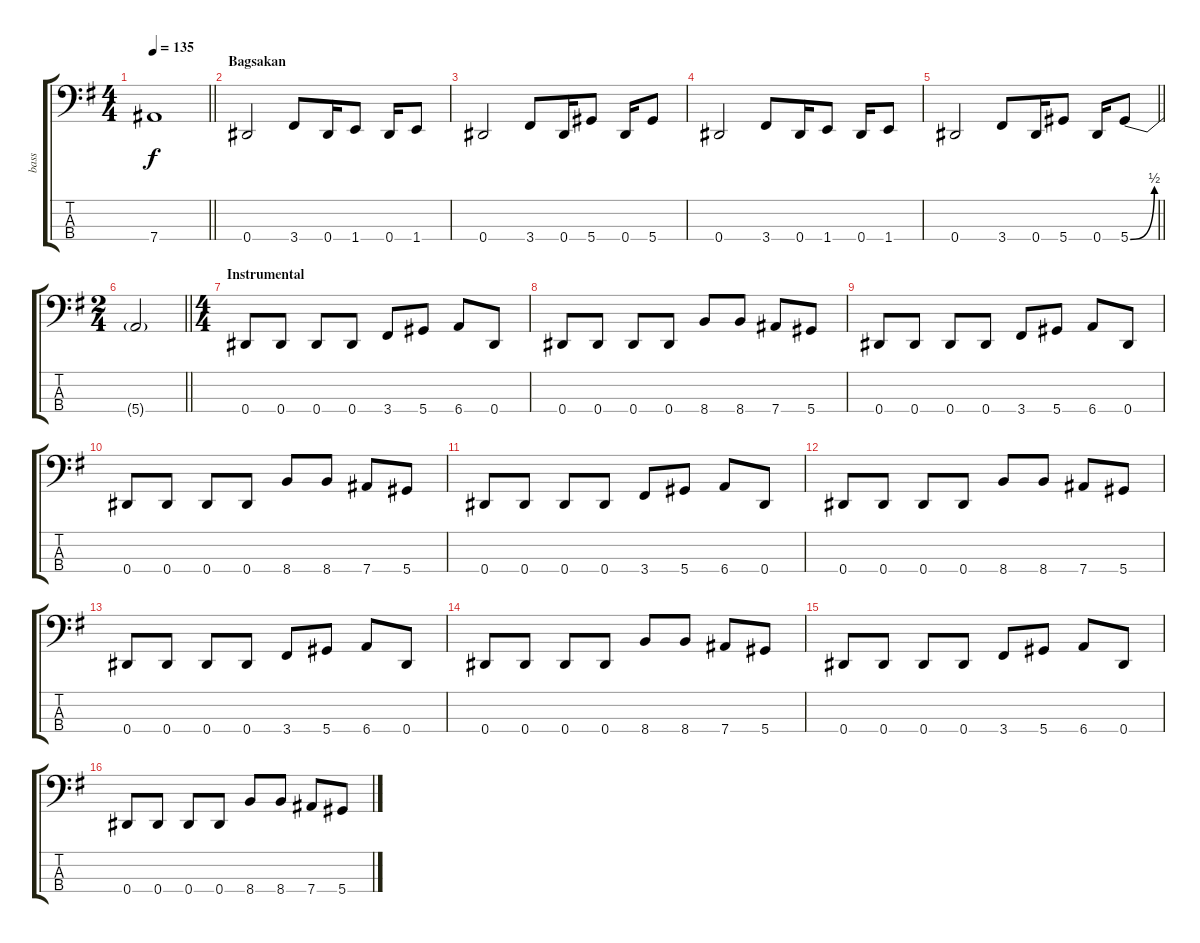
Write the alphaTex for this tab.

\track ("bass" "bass") {instrument electricbasspick}
\staff {score tabs}
\tuning (Gb2 Db2 Ab1 Eb1) {hide}
\ts (4 4)
\tempo 135
\clef f4
\barLineRight lightlight
\ks eminor
7.4.1{dy f} |
\section ("" "Bagsakan")
0.4.2 3.4.8 0.4.16 1.4.8 0.4.16 1.4.8 |
0.4.2 3.4.8 0.4.16 5.4.8 0.4.16 5.4.8 |
0.4.2 3.4.8 0.4.16 1.4.8 0.4.16 1.4.8 |
\barLineRight lightlight
0.4.2 3.4.8 0.4.16 5.4.8 0.4.16 5.4{be (bend 0 0 60 2)}.8 |
\ts (2 4)
\barLineRight lightlight
5.4{t}.2 |
\ts (4 4)
\section ("" "Instrumental")
0.4.8 0.4.8 0.4.8 0.4.8 3.4.8 5.4.8 6.4.8 0.4.8 |
0.4.8 0.4.8 0.4.8 0.4.8 8.4.8 8.4.8 7.4.8 5.4.8 |
0.4.8 0.4.8 0.4.8 0.4.8 3.4.8 5.4.8 6.4.8 0.4.8 |
0.4.8 0.4.8 0.4.8 0.4.8 8.4.8 8.4.8 7.4.8 5.4.8 |
0.4.8 0.4.8 0.4.8 0.4.8 3.4.8 5.4.8 6.4.8 0.4.8 |
0.4.8 0.4.8 0.4.8 0.4.8 8.4.8 8.4.8 7.4.8 5.4.8 |
0.4.8 0.4.8 0.4.8 0.4.8 3.4.8 5.4.8 6.4.8 0.4.8 |
0.4.8 0.4.8 0.4.8 0.4.8 8.4.8 8.4.8 7.4.8 5.4.8 |
0.4.8 0.4.8 0.4.8 0.4.8 3.4.8 5.4.8 6.4.8 0.4.8 |
0.4.8 0.4.8 0.4.8 0.4.8 8.4.8 8.4.8 7.4.8 5.4.8
